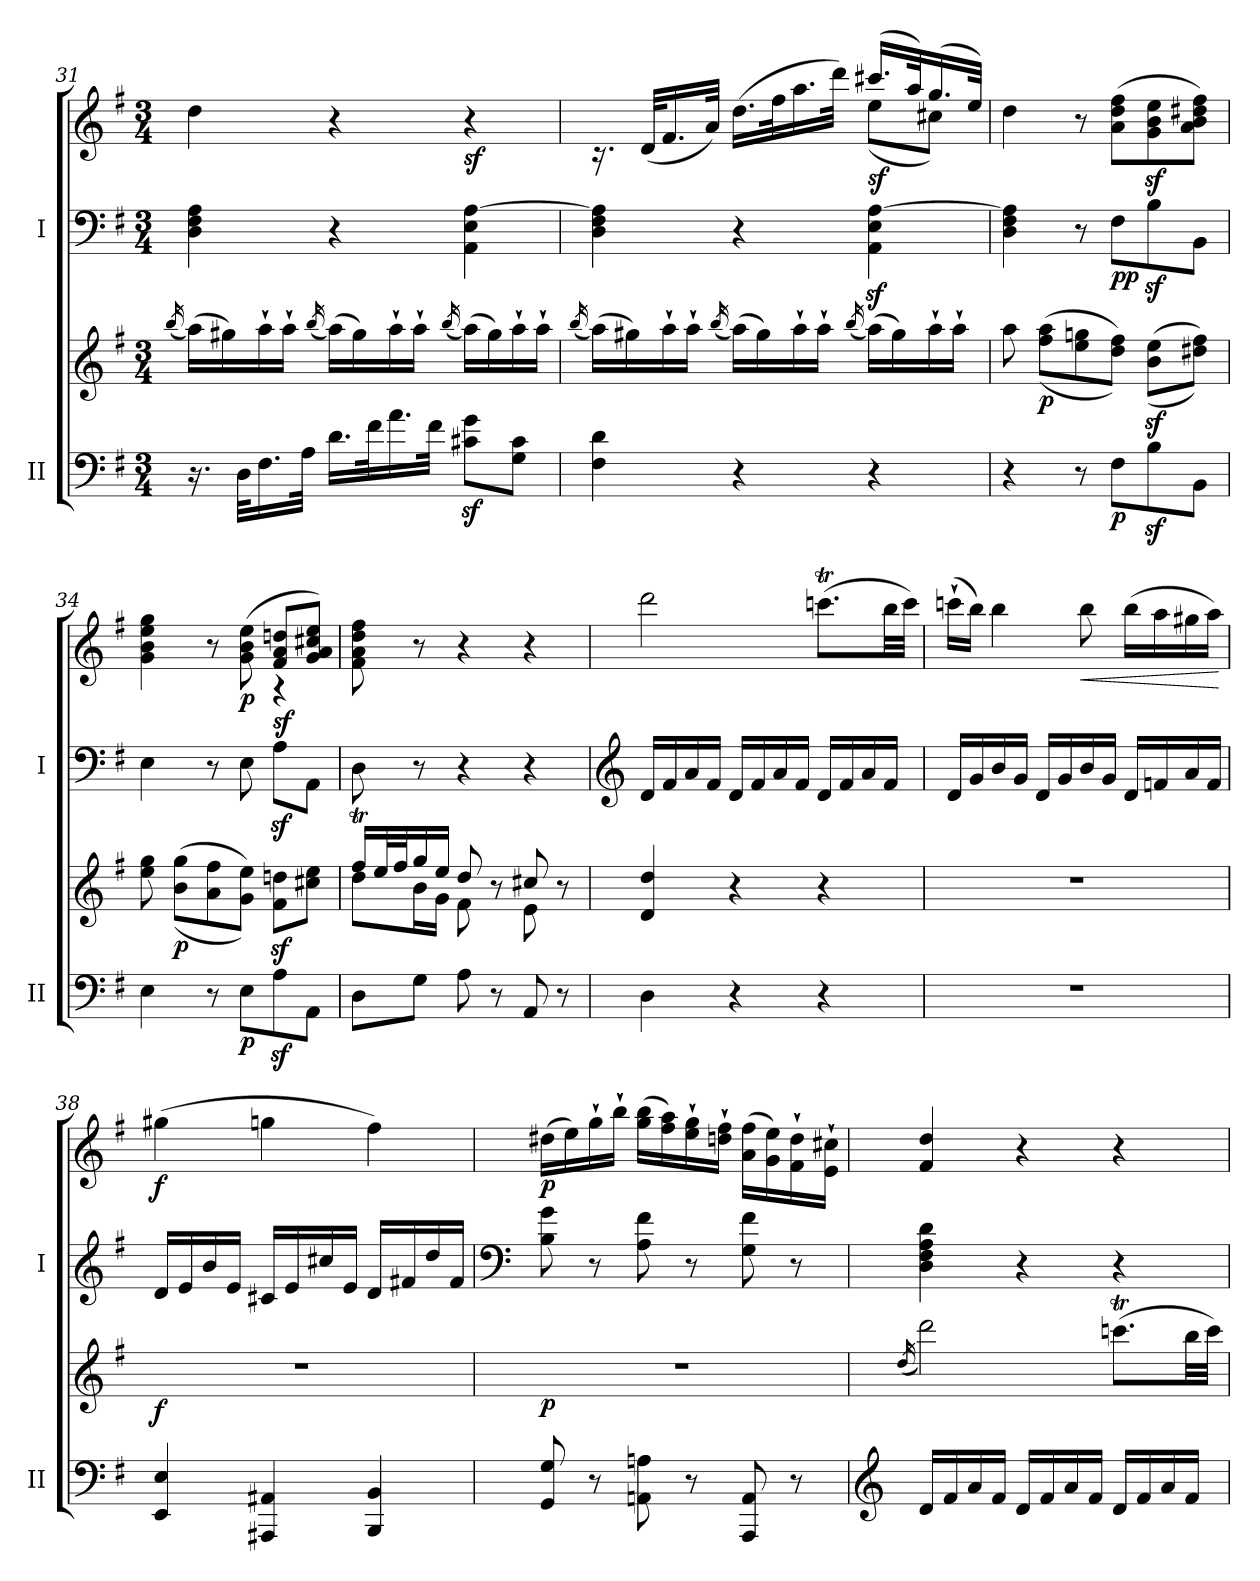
**kern	**kern	**dynam	**kern	**kern	**dynam
*part2	*part2	*part2	*part1	*part1	*part1
*staff4	*staff3	*staff3/4	*staff2	*staff1	*staff1/2
*I"II	*	*	*I"I	*	*
*I'II	*	*	*I'I	*	*
!!LO:PB:g=z
*clefF4	*clefG2	*	*clefF4	*clefG2	*
*k[f#]	*k[f#]	*	*k[f#]	*k[f#]	*
*M3/4	*M3/4	*	*M3/4	*M3/4	*
=31	=31	=31	=31	=31	=31
.	(<16qbb/	.	.	.	.
16.r	(>16aa\LL)	.	4D\ 4F#\ 4A\	4dd\	.
.	16gg#X\)	.	.	.	.
32D\KLL	.	.	.	.	.
16.F#\	16aa`\	.	.	.	.
.	16aa`\JJ	.	.	.	.
32A\JJk	.	.	.	.	.
.	(<16qbb/	.	.	.	.
16.d\LL	(>16aa\LL)	.	4r	4r	.
.	16gg#\)	.	.	.	.
32f#\K	.	.	.	.	.
16.a\	16aa`\	.	.	.	.
.	16aa`\JJ	.	.	.	.
32f#\JJk	.	.	.	.	.
.	(<16qbb/	.	.	.	.
!	!	!	!	!	!LO:DY:b
8c#X\z< 8g\z<L	(>16aa\LL)	.	4AA\ 4E\ [4A\	4r	sf
.	16gg#\)	.	.	.	.
8G\ 8c#\J	16aa`\	.	.	.	.
.	16aa`\JJ	.	.	.	.
=32	=32	=32	=32	=32	=32
.	(<16qbb/	.	.	.	.
*	*	*	*	*^	*
4F#\ 4d\	(>16aa\LL)	.	4D\ 4F#\ 4A\]	16.rc	2ryy	.
.	16gg#X\)	.	.	.	.	.
.	.	.	.	(<32d/KLL	.	.
.	16aa`\	.	.	16.f#/	.	.
.	16aa`\JJ	.	.	.	.	.
.	.	.	.	32a/JJk)	.	.
.	(<16qbb/	.	.	.	.	.
4r	(>16aa\LL)	.	4r	(>16.dd\LL	.	.
.	16gg#\)	.	.	.	.	.
.	.	.	.	32ff#\K	.	.
.	16aa`\	.	.	16.aa\	.	.
.	16aa`\JJ	.	.	.	.	.
.	.	.	.	32ddd\JJk)	.	.
.	(<16qbb/	.	.	.	.	.
!	!	!	!	!	!	!LO:DY:b
4r	(>16aa\LL)	.	4AA\z< 4E\z< [4A\z<	(>16.ccc#X/LL	(<8ee\L	sf
.	16gg#\)	.	.	.	.	.
.	.	.	.	32aa/K)	.	.
.	16aa`\	.	.	(>16.gg/	8cc#X\J)	.
.	16aa`\JJ	.	.	.	.	.
.	.	.	.	32ee/JJk)	.	.
*	*	*	*	*v	*v	*
!!LO:LB:g=z
=33	=33	=33	=33	=33	=33
4r	8aa\	.	4D\ 4F#\ 4A\]	4dd\	.
!	!	!LO:DY:b	!	!	!
.	(>(<8ff#\ 8aa\L	p	.	.	.
8r	8ee\ 8ggn\	.	8r	8r	.
!	!	!LO:DY:b=2	!	!	!LO:DY:b=2
!	!	!	!	!	!LO:DY:n=1:b
8F#\L	8dd\ 8ff#\J))	p	8F#\L	(>8a\ 8dd\ 8ff#\L	p p
8Bz<\	(>(<8b\z< 8ee\z<L	.	8Bz<\	8g\z< 8b\z< 8ee\z<	.
8BB\J	8dd#X\ 8ff#\J))	.	8BB\J	8a\ 8b\ 8dd#X\ 8ff#\J)	.
=34	=34	=34	=34	=34	=34
*	*	*	*	*^	*
4E\	8ee\ 8gg\	.	4E\	4g\ 4b\ 4ee\ 4gg\	2ryy	.
!	!	!LO:DY:b	!	!	!	!
.	(>(<8b\ 8gg\L	p	.	.	.	.
8r	8a\ 8ff#\	.	8r	8r	.	.
!	!	!LO:DY:b=2	!	!	!	!LO:DY:b
8E\L	8g\ 8ee\J))	p	8E\	(>8g\ 8b\ 8ee\	.	p
!	!	!	!	!	!	!LO:DY:b
8Az<\	8f#\z< 8ddn\z<L	.	8Az<\L	8f#/ 8a/ 8ddn/L	4r	sf
8AA\J	8cc#X\ 8ee\J	.	8AA\J	8g/ 8a/ 8cc#X/ 8ee/J)	.	.
*	*	*	*	*v	*v	*
=35	=35	=35	=35	=35	=35
*	*^	*	*	*	*
8D\L	16ff#t/LL	8dd\L	.	8D\	8f#\ 8a\ 8dd\ 8ff#\	.
.	32ee/L	.	.	.	.	.
.	32ff#/J	.	.	.	.	.
8G\J	16gg/	16b\L	.	8r	8r	.
.	16ee/JJ	16g\JJ	.	.	.	.
8A\	8dd/	8f#\	.	4r	4r	.
8r	8r	8ryy	.	.	.	.
8AA/	8cc#X/	8e\	.	4r	4r	.
8r	8r	8ryy	.	.	.	.
*	*v	*v	*	*	*	*
=36	=36	=36	=36	=36	=36
*	*	*	*clefG2	*	*
4D\	4d/ 4dd/	.	16d/LL	2ddd\	.
.	.	.	16f#/	.	.
.	.	.	16a/	.	.
.	.	.	16f#/JJ	.	.
4r	4r	.	16d/LL	.	.
.	.	.	16f#/	.	.
.	.	.	16a/	.	.
.	.	.	16f#/JJ	.	.
4r	4r	.	16d/LL	(>8.cccnT\L	.
.	.	.	16f#/	.	.
.	.	.	16a/	.	.
.	.	.	16f#/JJ	32bb\LL	.
.	.	.	.	32ccc\JJJ)	.
!!LO:PB:g=z
=37	=37	=37	=37	=37	=37
2.r	2.r	.	16d/LL	(>16cccn`\LL	.
.	.	.	16g/	16bb\JJ)	.
.	.	.	16b/	4bb\	.
.	.	.	16g/JJ	.	.
.	.	.	16d/LL	.	.
.	.	.	16g/	.	.
!	!	!	!	!	!LO:HP:b
.	.	.	16b/	8bb\	<
.	.	.	16g/JJ	.	.
.	.	.	16d/LL	(>16bb\LL	.
.	.	.	16fn/	16aa\	.
.	.	.	16a/	16gg#X\	.
.	.	.	16f/JJ	16aa\JJ)	.
.	.	.	.	.	[
=38	=38	=38	=38	=38	=38
!	!	!LO:DY:b	!	!	!LO:DY:b
4EE/ 4E/	2.r	f	16d/LL	(>4gg#X\	f
.	.	.	16e/	.	.
.	.	.	16b/	.	.
.	.	.	16e/JJ	.	.
4AAA#X/ 4AA#X/	.	.	16c#X/LL	4ggn\	.
.	.	.	16e/	.	.
.	.	.	16cc#X/	.	.
.	.	.	16e/JJ	.	.
4BBB/ 4BB/	.	.	16d/LL	4ff#\)	.
.	.	.	16f#X/	.	.
.	.	.	16dd/	.	.
.	.	.	16f#/JJ	.	.
!!LO:LB:g=z
=39	=39	=39	=39	=39	=39
*	*	*	*clefF4	*	*
!	!	!LO:DY:b	!	!	!LO:DY:b
8GG/ 8G/	2.r	p	8B\ 8g\	(>16dd#X\LL	p
.	.	.	.	16ee\)	.
8r	.	.	8r	16gg`\	.
.	.	.	.	16bb`\JJ	.
8AAn\ 8An\	.	.	8A\ 8f#\	(>16gg\ 16bb\LL	.
.	.	.	.	16ff#\ 16aa\)	.
8r	.	.	8r	16ee\` 16gg\`	.
.	.	.	.	16ddn\` 16ff#\`JJ	.
8AAA/ 8AA/	.	.	8G\ 8f#\	(>16a\ 16ff#\LL	.
.	.	.	.	16g\ 16ee\)	.
8r	.	.	8r	16f#\` 16dd\`	.
.	.	.	.	16e\` 16cc#X\`JJ	.
=40	=40	=40	=40	=40	=40
*clefG2	*	*	*	*	*
.	(>16qdd/	.	.	.	.
16d/LL	2ddd\)	.	4D\ 4F#\ 4A\ 4d\	4f#/ 4dd/	.
16f#/	.	.	.	.	.
16a/	.	.	.	.	.
16f#/JJ	.	.	.	.	.
16d/LL	.	.	4r	4r	.
16f#/	.	.	.	.	.
16a/	.	.	.	.	.
16f#/JJ	.	.	.	.	.
16d/LL	(>8.cccnT\L	.	4r	4r	.
16f#/	.	.	.	.	.
16a/	.	.	.	.	.
16f#/JJ	32bb\LL	.	.	.	.
.	32ccc\JJJ)	.	.	.	.
=	=	=	=	=	=
*-	*-	*-	*-	*-	*-
